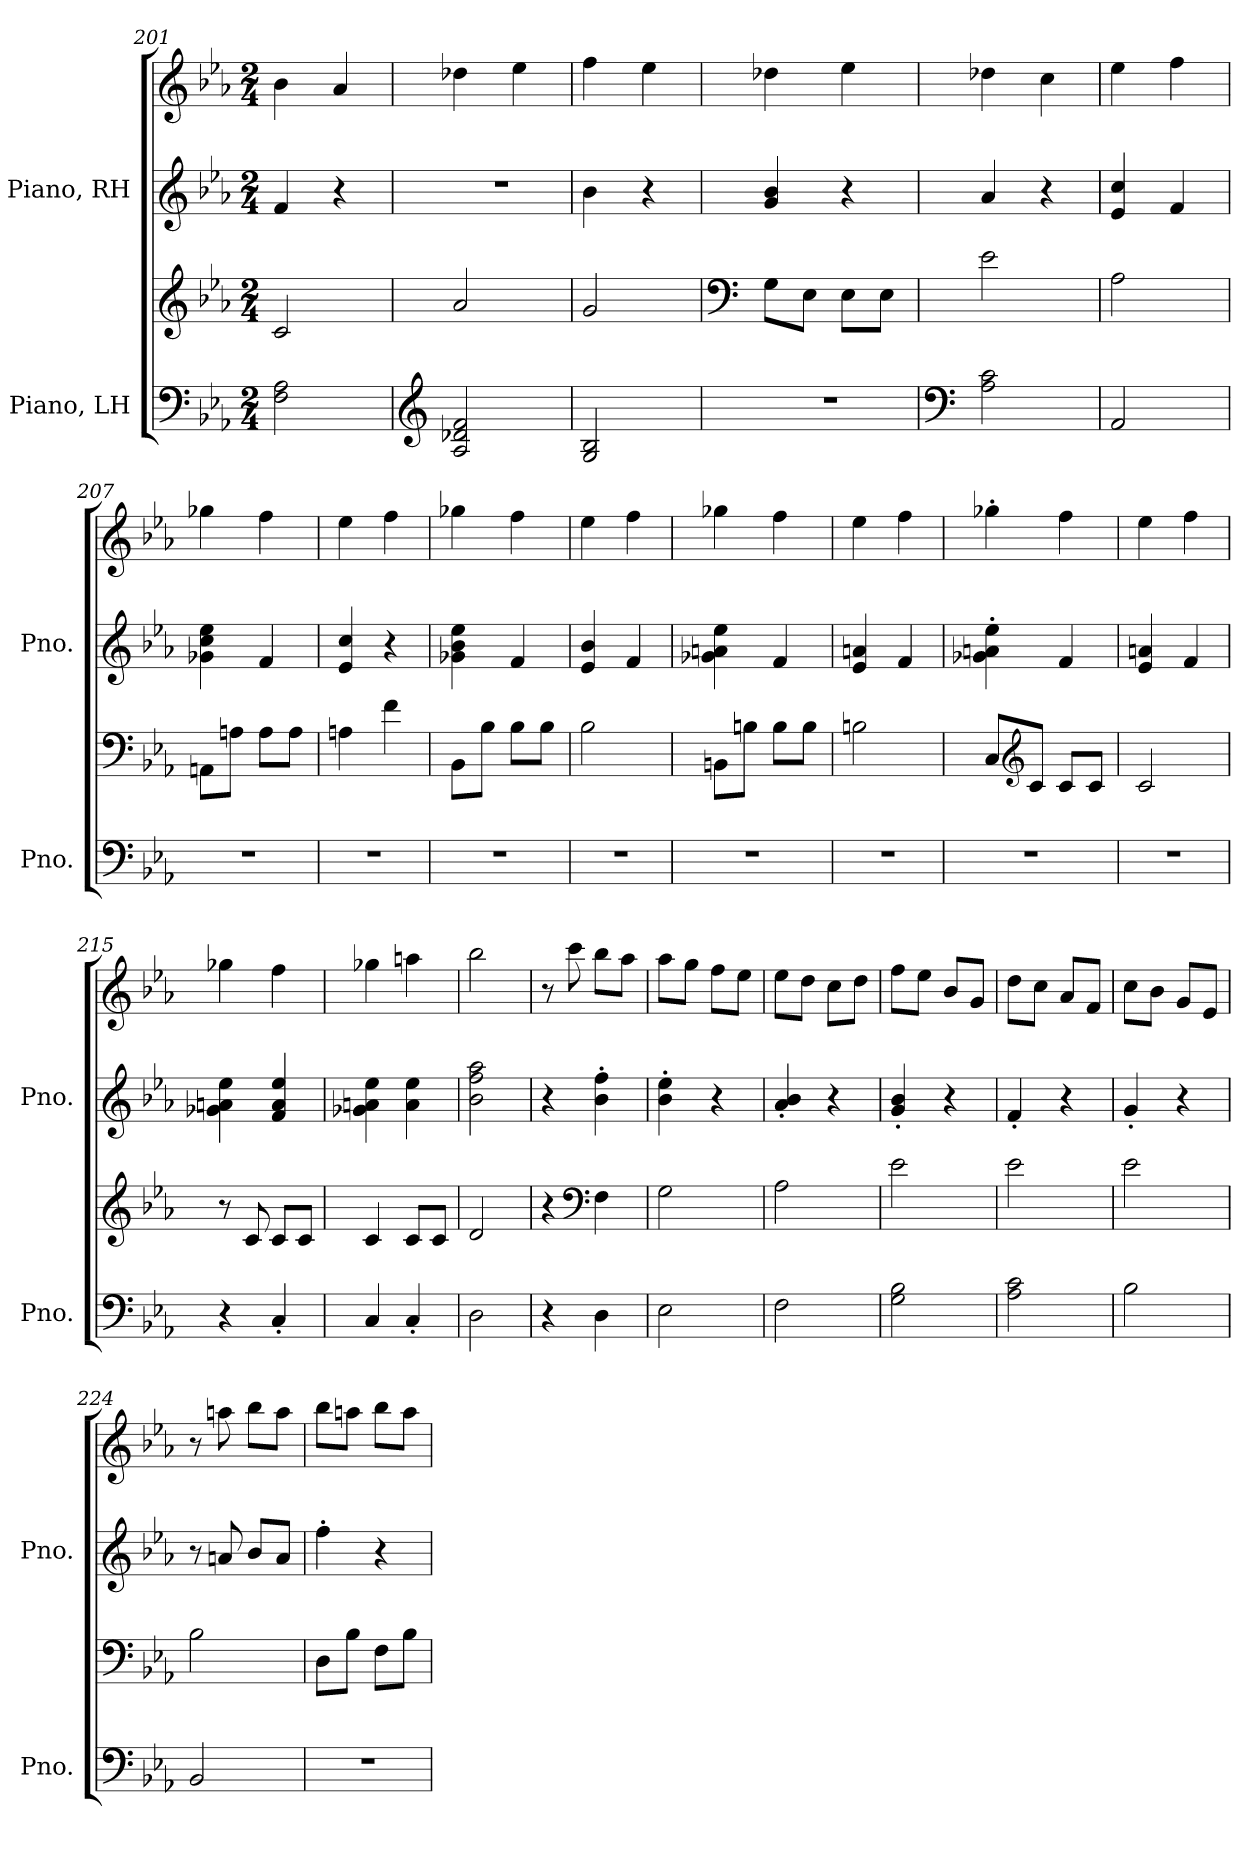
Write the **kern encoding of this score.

**kern	**kern	**kern	**kern
*part2	*part2	*part1	*part1
*staff4	*staff3	*staff2	*staff1
*I"Piano, LH	*	*I"Piano, RH	*
*I'Pno.	*	*I'Pno.	*
*clefF4	*clefG2	*clefG2	*clefG2
*k[b-e-a-]	*k[b-e-a-]	*k[b-e-a-]	*k[b-e-a-]
*M2/4	*M2/4	*M2/4	*M2/4
=201	=201	=201	=201
2F\ 2A-\	2c/	4f/	4b-\
.	.	4r	4a-/
=202	=202	=202	=202
*clefG2	*	*	*
2A-/ 2d-X/ 2f/	2a-/	2r	4dd-X\
.	.	.	4ee-\
=203	=203	=203	=203
2G/ 2B-/	2g/	4b-\	4ff\
.	.	4r	4ee-\
=204	=204	=204	=204
*	*clefF4	*	*
2r	8G\L	4g/ 4b-/	4dd-X\
.	8E-\J	.	.
.	8E-\L	4r	4ee-\
.	8E-\J	.	.
=205	=205	=205	=205
*clefF4	*	*	*
2A-\ 2c\	2e-\	4a-/	4dd-X\
.	.	4r	4cc\
=206	=206	=206	=206
2AA-/	2A-\	4e-/ 4cc/	4ee-\
.	.	4f/	4ff\
!!LO:LB:g=z
=207	=207	=207	=207
2r	8AAn\L	4g-X\ 4cc\ 4ee-\	4gg-X\
.	8An\J	.	.
.	8A\L	4f/	4ff\
.	8A\J	.	.
=208	=208	=208	=208
2r	4An\	4e-/ 4cc/	4ee-\
.	4f\	4r	4ff\
=209	=209	=209	=209
2r	8BB-\L	4g-X\ 4b-\ 4ee-\	4gg-X\
.	8B-\J	.	.
.	8B-\L	4f/	4ff\
.	8B-\J	.	.
=210	=210	=210	=210
2r	2B-\	4e-/ 4b-/	4ee-\
.	.	4f/	4ff\
=211	=211	=211	=211
2r	8BBn\L	4g-X\ 4an\ 4ee-\	4gg-X\
.	8Bn\J	.	.
.	8B\L	4f/	4ff\
.	8B\J	.	.
=212	=212	=212	=212
2r	2Bn\	4e-/ 4an/	4ee-\
.	.	4f/	4ff\
=213	=213	=213	=213
2r	8C/L	4g-X\' 4an\' 4ee-\'	4gg-X'\
*	*clefG2	*	*
.	8c/J	.	.
.	8c/L	4f/	4ff\
.	8c/J	.	.
=214	=214	=214	=214
2r	2c/	4e-/ 4an/	4ee-\
.	.	4f/	4ff\
!!LO:PB:g=z
=215	=215	=215	=215
4r	8r	4g-X\ 4an\ 4ee-\	4gg-X\
.	8c/	.	.
4C'/	8c/L	4f/ 4a/ 4ee-/	4ff\
.	8c/J	.	.
=216	=216	=216	=216
4C/	4c/	4g-X\ 4an\ 4ee-\	4gg-X\
4C'/	8c/L	4a\ 4ee-\	4aan\
.	8c/J	.	.
=217	=217	=217	=217
2D\	2d/	2b-\ 2ff\ 2aa-\	2bb-\
=218	=218	=218	=218
4r	4r	4r	8r
.	.	.	8ccc\
*	*clefF4	*	*
4D\	4F\	4b-\' 4ff\'	8bb-\L
.	.	.	8aa-\J
=219	=219	=219	=219
2E-\	2G\	4b-\' 4ee-\'	8aa-\L
.	.	.	8gg\J
.	.	4r	8ff\L
.	.	.	8ee-\J
=220	=220	=220	=220
2F\	2A-\	4a-/' 4b-/'	8ee-\L
.	.	.	8dd\J
.	.	4r	8cc\L
.	.	.	8dd\J
=221	=221	=221	=221
2G\ 2B-\	2e-\	4g/' 4b-/'	8ff\L
.	.	.	8ee-\J
.	.	4r	8b-/L
.	.	.	8g/J
!!LO:LB:g=z
=222	=222	=222	=222
2A-\ 2c\	2e-\	4f'/	8dd\L
.	.	.	8cc\J
.	.	4r	8a-/L
.	.	.	8f/J
=223	=223	=223	=223
2B-\	2e-\	4g'/	8cc\L
.	.	.	8b-\J
.	.	4r	8g/L
.	.	.	8e-/J
=224	=224	=224	=224
2BB-/	2B-\	8r	8r
.	.	8an/	8aan\
.	.	8b-/L	8bb-\L
.	.	8a/J	8aa\J
=225	=225	=225	=225
2r	8D\L	4ff'\	8bb-\L
.	8B-\J	.	8aan\J
.	8F\L	4r	8bb-\L
.	8B-\J	.	8aa\J
=	=	=	=
*-	*-	*-	*-
